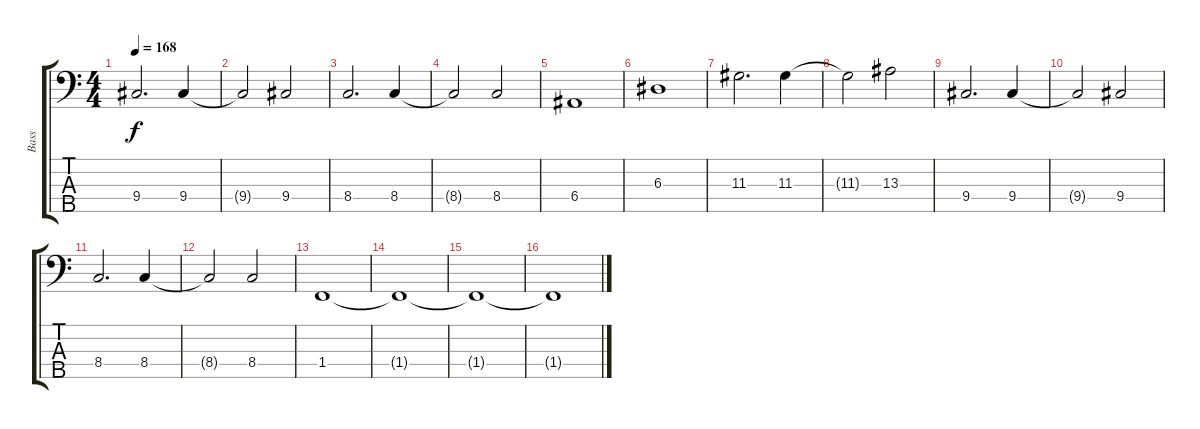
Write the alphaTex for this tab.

\track ("Bass" "Bass") {instrument electricbassfinger}
\staff {score tabs}
\tuning (G2 D2 A1 E1 B0) {hide}
\ts (4 4)
\tempo 168
\clef f4
\ks c
9.4.2{d dy f} 9.4.4 |
9.4{t}.2 9.4.2 |
8.4.2{d} 8.4.4 |
8.4{t}.2 8.4.2 |
6.4.1 |
6.3.1 |
11.3.2{d} 11.3.4 |
11.3{t}.2 13.3.2 |
9.4.2{d} 9.4.4 |
9.4{t}.2 9.4.2 |
8.4.2{d} 8.4.4 |
8.4{t}.2 8.4.2 |
1.4.1 |
1.4{t}.1 |
1.4{t}.1 |
1.4{t}.1
